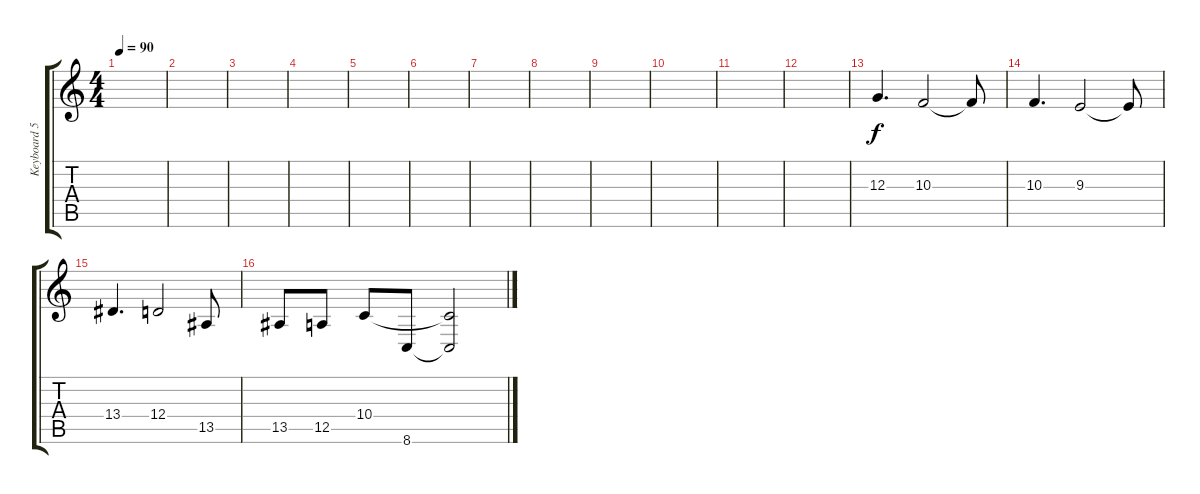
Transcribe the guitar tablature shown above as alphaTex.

\track ("Keyboard 5" "Keyboard 5") {instrument honkytonkpiano}
\staff {score tabs}
\tuning (E4 B3 G3 D3 A2 E2) {hide}
\ts (4 4)
\tempo 90
\clef g2
\ks c
|
|
|
|
|
|
|
|
|
|
|
|
12.3.4{d} 10.3.2 10.3{t}.8 |
10.3.4{d} 9.3.2 9.3{t}.8 |
13.4.4{d} 12.4.2 13.5.8 |
13.5.8 12.5.8 10.4.8 8.6.8 (10.4{t} 8.6{t}).2
